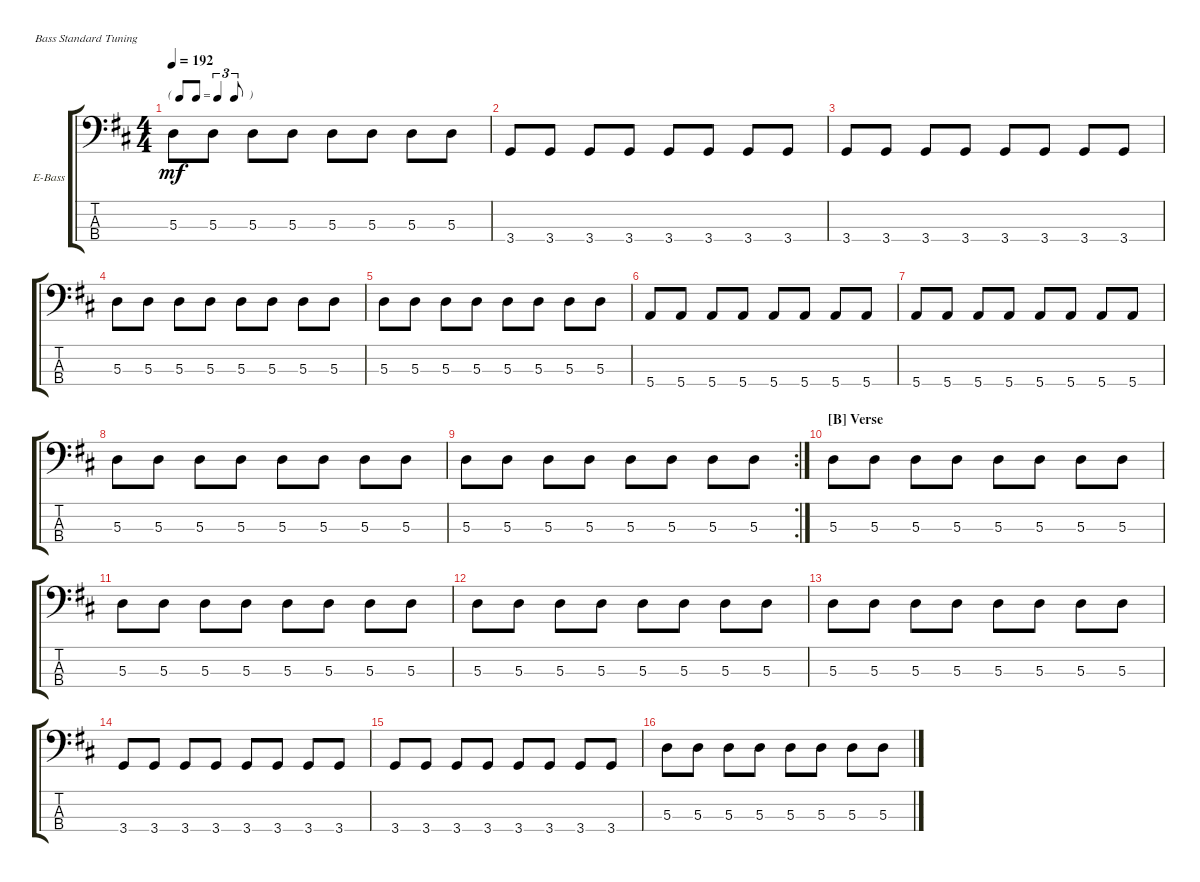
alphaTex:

\defaultSystemsLayout 4
\bracketExtendMode groupsimilarinstruments
\firstSystemTrackNameOrientation horizontal
\otherSystemsTrackNameOrientation horizontal
\track ("Electric Bass" "E-Bass") {instrument electricbassfinger}
\staff {score tabs}
\tuning (G2 D2 A1 E1)
\ts (4 4)
\tf triplet8th
\tempo 192
\clef f4
\ks d
5.3.8{dy mf} 5.3.8 5.3.8 5.3.8 5.3.8 5.3.8 5.3.8 5.3.8 |
3.4.8 3.4.8 3.4.8 3.4.8 3.4.8 3.4.8 3.4.8 3.4.8 |
3.4.8 3.4.8 3.4.8 3.4.8 3.4.8 3.4.8 3.4.8 3.4.8 |
5.3.8 5.3.8 5.3.8 5.3.8 5.3.8 5.3.8 5.3.8 5.3.8 |
5.3.8 5.3.8 5.3.8 5.3.8 5.3.8 5.3.8 5.3.8 5.3.8 |
5.4.8 5.4.8 5.4.8 5.4.8 5.4.8 5.4.8 5.4.8 5.4.8 |
5.4.8 5.4.8 5.4.8 5.4.8 5.4.8 5.4.8 5.4.8 5.4.8 |
5.3.8 5.3.8 5.3.8 5.3.8 5.3.8 5.3.8 5.3.8 5.3.8 |
\rc 2
5.3.8 5.3.8 5.3.8 5.3.8 5.3.8 5.3.8 5.3.8 5.3.8 |
\section ("B" "Verse")
5.3.8 5.3.8 5.3.8 5.3.8 5.3.8 5.3.8 5.3.8 5.3.8 |
5.3.8 5.3.8 5.3.8 5.3.8 5.3.8 5.3.8 5.3.8 5.3.8 |
5.3.8 5.3.8 5.3.8 5.3.8 5.3.8 5.3.8 5.3.8 5.3.8 |
5.3.8 5.3.8 5.3.8 5.3.8 5.3.8 5.3.8 5.3.8 5.3.8 |
3.4.8 3.4.8 3.4.8 3.4.8 3.4.8 3.4.8 3.4.8 3.4.8 |
3.4.8 3.4.8 3.4.8 3.4.8 3.4.8 3.4.8 3.4.8 3.4.8 |
5.3.8 5.3.8 5.3.8 5.3.8 5.3.8 5.3.8 5.3.8 5.3.8
